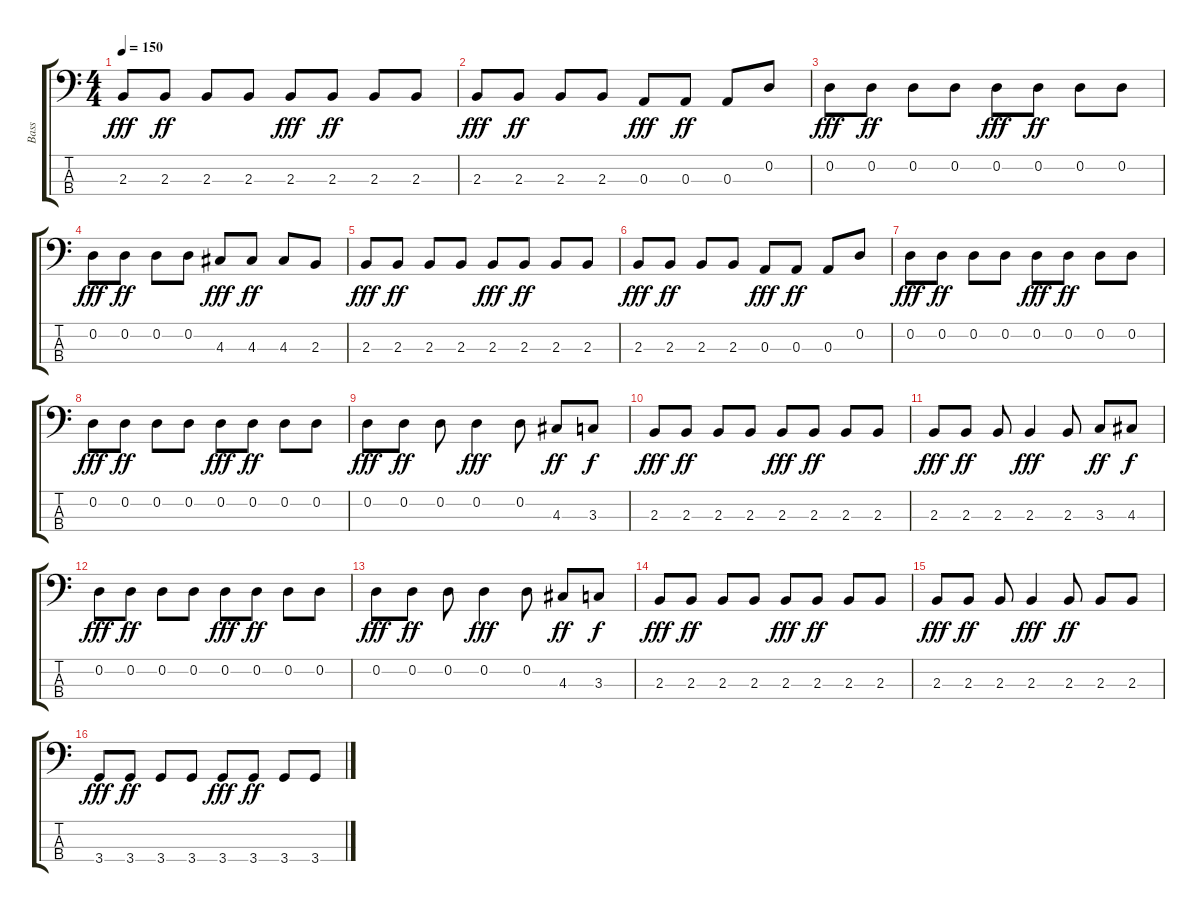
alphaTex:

\track ("Bass" "Bass") {instrument electricbasspick}
\staff {score tabs}
\tuning (G2 D2 A1 E1) {hide}
\ts (4 4)
\tempo 150
\clef f4
\ks c
2.3.8{dy fff} 2.3.8{dy ff} 2.3.8 2.3.8 2.3.8{dy fff} 2.3.8{dy ff} 2.3.8 2.3.8 |
2.3.8{dy fff} 2.3.8{dy ff} 2.3.8 2.3.8 0.3.8{dy fff} 0.3.8{dy ff} 0.3.8 0.2.8 |
0.2.8{dy fff} 0.2.8{dy ff} 0.2.8 0.2.8 0.2.8{dy fff} 0.2.8{dy ff} 0.2.8 0.2.8 |
0.2.8{dy fff} 0.2.8{dy ff} 0.2.8 0.2.8 4.3.8{dy fff} 4.3.8{dy ff} 4.3.8 2.3.8 |
2.3.8{dy fff} 2.3.8{dy ff} 2.3.8 2.3.8 2.3.8{dy fff} 2.3.8{dy ff} 2.3.8 2.3.8 |
2.3.8{dy fff} 2.3.8{dy ff} 2.3.8 2.3.8 0.3.8{dy fff} 0.3.8{dy ff} 0.3.8 0.2.8 |
0.2.8{dy fff} 0.2.8{dy ff} 0.2.8 0.2.8 0.2.8{dy fff} 0.2.8{dy ff} 0.2.8 0.2.8 |
0.2.8{dy fff} 0.2.8{dy ff} 0.2.8 0.2.8 0.2.8{dy fff} 0.2.8{dy ff} 0.2.8 0.2.8 |
0.2.8{dy fff} 0.2.8{dy ff} 0.2.8 0.2.4{dy fff} 0.2.8 4.3.8{dy ff} 3.3.8{dy f} |
2.3.8{dy fff} 2.3.8{dy ff} 2.3.8 2.3.8 2.3.8{dy fff} 2.3.8{dy ff} 2.3.8 2.3.8 |
2.3.8{dy fff} 2.3.8{dy ff} 2.3.8 2.3.4{dy fff} 2.3.8 3.3.8{dy ff} 4.3.8{dy f} |
0.2.8{dy fff} 0.2.8{dy ff} 0.2.8 0.2.8 0.2.8{dy fff} 0.2.8{dy ff} 0.2.8 0.2.8 |
0.2.8{dy fff} 0.2.8{dy ff} 0.2.8 0.2.4{dy fff} 0.2.8 4.3.8{dy ff} 3.3.8{dy f} |
2.3.8{dy fff} 2.3.8{dy ff} 2.3.8 2.3.8 2.3.8{dy fff} 2.3.8{dy ff} 2.3.8 2.3.8 |
2.3.8{dy fff} 2.3.8{dy ff} 2.3.8 2.3.4{dy fff} 2.3.8{dy ff} 2.3.8 2.3.8 |
3.4.8{dy fff} 3.4.8{dy ff} 3.4.8 3.4.8 3.4.8{dy fff} 3.4.8{dy ff} 3.4.8 3.4.8
